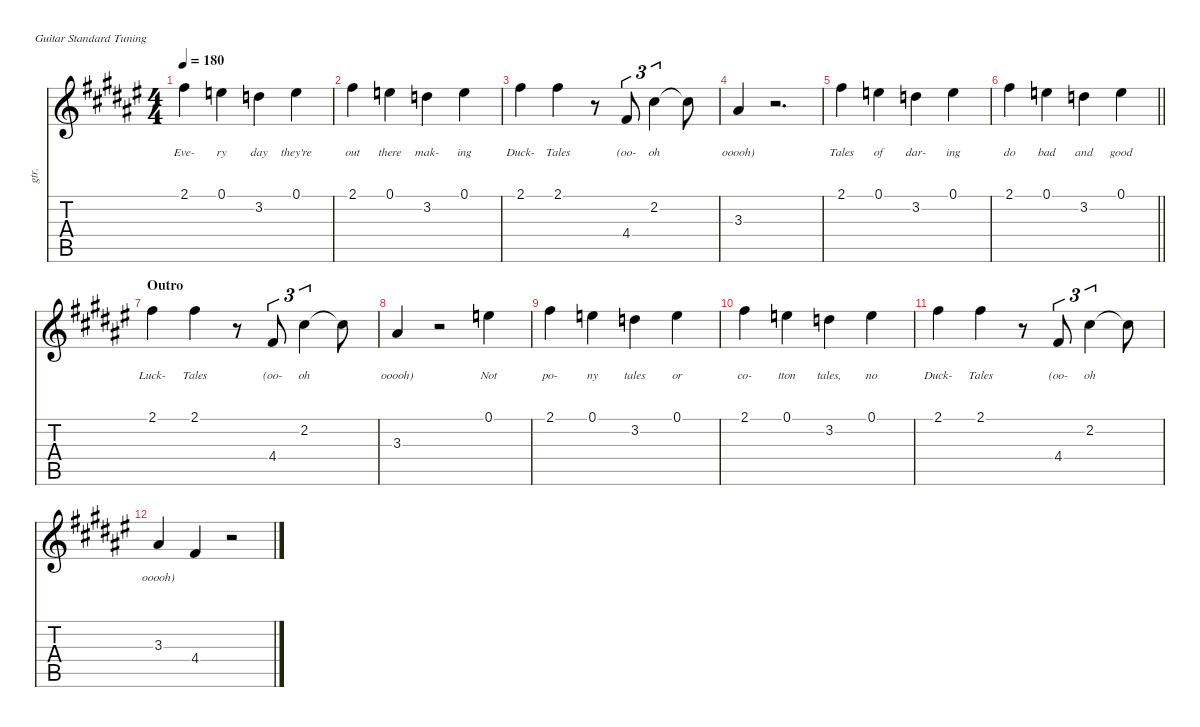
\defaultSystemsLayout 4
\hideDynamics
\bracketExtendMode nobrackets
\otherSystemsTrackNameOrientation horizontal
\track ("Guitar - melody" "gtr.") {defaultSystemsLayout 4 solo instrument clarinet}
\staff {score tabs}
\tuning (E4 B3 G3 D3 A2 E2)
\displaytranspose 12
\ts (4 4)
\tempo 180
\clef g2
\ks f#
2.1{acc #}.4{lyrics (0 "Eve-") lyrics (1 "") lyrics (2 "") lyrics (3 "") lyrics (4 "") dy f beam Down} 0.1{acc forcenatural}.4{lyrics (0 "ry") lyrics (1 "") lyrics (2 "") lyrics (3 "") lyrics (4 "") beam Down} 3.2{acc forcenatural}.4{lyrics (0 "day") lyrics (1 "") lyrics (2 "") lyrics (3 "") lyrics (4 "") beam Down} 0.1{acc forcenatural}.4{lyrics (0 "they're") lyrics (1 "") lyrics (2 "") lyrics (3 "") lyrics (4 "") beam Down} |
2.1{acc #}.4{lyrics (0 "out") lyrics (1 "") lyrics (2 "") lyrics (3 "") lyrics (4 "") beam Down} 0.1{acc forcenatural}.4{lyrics (0 "there") lyrics (1 "") lyrics (2 "") lyrics (3 "") lyrics (4 "") beam Down} 3.2{acc forcenatural}.4{lyrics (0 "mak-") lyrics (1 "") lyrics (2 "") lyrics (3 "") lyrics (4 "") beam Down} 0.1{acc forcenatural}.4{lyrics (0 "ing") lyrics (1 "") lyrics (2 "") lyrics (3 "") lyrics (4 "") beam Down} |
2.1{acc #}.4{lyrics (0 "Duck-") lyrics (1 "") lyrics (2 "") lyrics (3 "") lyrics (4 "") beam Down} 2.1{acc #}.4{lyrics (0 "Tales") lyrics (1 "") lyrics (2 "") lyrics (3 "") lyrics (4 "") beam Down} r.8{beam Down} 4.4{acc #}.8{tu (3 2) lyrics (0 "(oo-") lyrics (1 "") lyrics (2 "") lyrics (3 "") lyrics (4 "") beam Up} 2.2{acc #}.4{tu (3 2) lyrics (0 "oh") lyrics (1 "") lyrics (2 "") lyrics (3 "") lyrics (4 "") beam Down} 2.2{t acc #}.8{beam Down} |
3.3{acc #}.4{lyrics (0 "ooooh)") lyrics (1 "") lyrics (2 "") lyrics (3 "") lyrics (4 "") beam Up} r.2{d beam Up} |
2.1{acc #}.4{lyrics (0 "Tales") lyrics (1 "") lyrics (2 "") lyrics (3 "") lyrics (4 "") beam Down} 0.1{acc forcenatural}.4{lyrics (0 "of") lyrics (1 "") lyrics (2 "") lyrics (3 "") lyrics (4 "") beam Down} 3.2{acc forcenatural}.4{lyrics (0 "dar-") lyrics (1 "") lyrics (2 "") lyrics (3 "") lyrics (4 "") beam Down} 0.1{acc forcenatural}.4{lyrics (0 "ing") lyrics (1 "") lyrics (2 "") lyrics (3 "") lyrics (4 "") beam Down} |
\barLineRight lightlight
2.1{acc #}.4{lyrics (0 "do") lyrics (1 "") lyrics (2 "") lyrics (3 "") lyrics (4 "") beam Down} 0.1{acc forcenatural}.4{lyrics (0 "bad") lyrics (1 "") lyrics (2 "") lyrics (3 "") lyrics (4 "") beam Down} 3.2{acc forcenatural}.4{lyrics (0 "and") lyrics (1 "") lyrics (2 "") lyrics (3 "") lyrics (4 "") beam Down} 0.1{acc forcenatural}.4{lyrics (0 "good") lyrics (1 "") lyrics (2 "") lyrics (3 "") lyrics (4 "") beam Down} |
\section ("" "Outro")
2.1{acc #}.4{lyrics (0 "Luck-") lyrics (1 "") lyrics (2 "") lyrics (3 "") lyrics (4 "") beam Down} 2.1{acc #}.4{lyrics (0 "Tales") lyrics (1 "") lyrics (2 "") lyrics (3 "") lyrics (4 "") beam Down} r.8{beam Down} 4.4{acc #}.8{tu (3 2) lyrics (0 "(oo-") lyrics (1 "") lyrics (2 "") lyrics (3 "") lyrics (4 "") beam Up} 2.2{acc #}.4{tu (3 2) lyrics (0 "oh") lyrics (1 "") lyrics (2 "") lyrics (3 "") lyrics (4 "") beam Down} 2.2{t acc #}.8{beam Down} |
3.3{acc #}.4{lyrics (0 "ooooh)") lyrics (1 "") lyrics (2 "") lyrics (3 "") lyrics (4 "") beam Up} r.2{beam Up} 0.1{acc forcenatural}.4{lyrics (0 "Not") lyrics (1 "") lyrics (2 "") lyrics (3 "") lyrics (4 "") beam Down} |
2.1{acc #}.4{lyrics (0 "po-") lyrics (1 "") lyrics (2 "") lyrics (3 "") lyrics (4 "") beam Down} 0.1{acc forcenatural}.4{lyrics (0 "ny") lyrics (1 "") lyrics (2 "") lyrics (3 "") lyrics (4 "") beam Down} 3.2{acc forcenatural}.4{lyrics (0 "tales") lyrics (1 "") lyrics (2 "") lyrics (3 "") lyrics (4 "") beam Down} 0.1{acc forcenatural}.4{lyrics (0 "or") lyrics (1 "") lyrics (2 "") lyrics (3 "") lyrics (4 "") beam Down} |
2.1{acc #}.4{lyrics (0 "co-") lyrics (1 "") lyrics (2 "") lyrics (3 "") lyrics (4 "") beam Down} 0.1{acc forcenatural}.4{lyrics (0 "tton") lyrics (1 "") lyrics (2 "") lyrics (3 "") lyrics (4 "") beam Down} 3.2{acc forcenatural}.4{lyrics (0 "tales,") lyrics (1 "") lyrics (2 "") lyrics (3 "") lyrics (4 "") beam Down} 0.1{acc forcenatural}.4{lyrics (0 "no") lyrics (1 "") lyrics (2 "") lyrics (3 "") lyrics (4 "") beam Down} |
2.1{acc #}.4{lyrics (0 "Duck-") lyrics (1 "") lyrics (2 "") lyrics (3 "") lyrics (4 "") beam Down} 2.1{acc #}.4{lyrics (0 "Tales") lyrics (1 "") lyrics (2 "") lyrics (3 "") lyrics (4 "") beam Down} r.8{beam Down} 4.4{acc #}.8{tu (3 2) lyrics (0 "(oo-") lyrics (1 "") lyrics (2 "") lyrics (3 "") lyrics (4 "") beam Up} 2.2{acc #}.4{tu (3 2) lyrics (0 "oh") lyrics (1 "") lyrics (2 "") lyrics (3 "") lyrics (4 "") beam Down} 2.2{t acc #}.8{beam Down} |
3.3{acc #}.4{lyrics (0 "ooooh)") lyrics (1 "") lyrics (2 "") lyrics (3 "") lyrics (4 "") beam Up} 4.4{acc #}.4{beam Up} r.2{beam Up}
